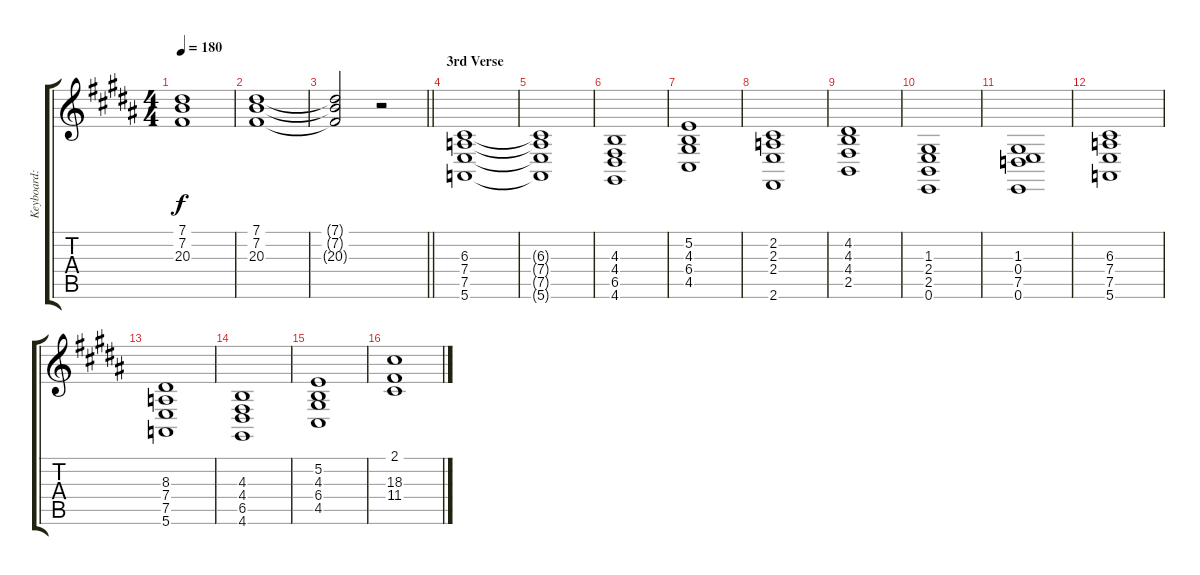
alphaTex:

\track ("Keyboard: Mugi" "Keyboard: ") {instrument lead2sawtooth}
\staff {score tabs}
\tuning (E4 B3 G3 D3 A2 E2) {hide}
\ts (4 4)
\tempo 180
\clef g2
\ks b
(7.1{t} 7.2{t} 20.3{t}).1{dy f} |
(7.1 7.2 20.3).1 |
\barLineRight lightlight
(7.1{t} 7.2{t} 20.3{t}).2 r.2 |
\section ("" "3rd Verse")
(6.3 7.4 7.5 5.6).1 |
(6.3{t} 7.4{t} 7.5{t} 5.6{t}).1 |
(4.3 4.4 6.5 4.6).1 |
(5.2 4.3 6.4 4.5).1 |
(2.2 2.3 2.4 2.6).1 |
(4.2 4.3 4.4 2.5).1 |
(1.3 2.4 2.5 0.6).1 |
(1.3 0.4 7.5 0.6).1 |
(6.3 7.4 7.5 5.6).1 |
(8.3 7.4 7.5 5.6).1 |
(4.3 4.4 6.5 4.6).1 |
(5.2 4.3 6.4 4.5).1 |
(2.1 18.3 11.4).1
